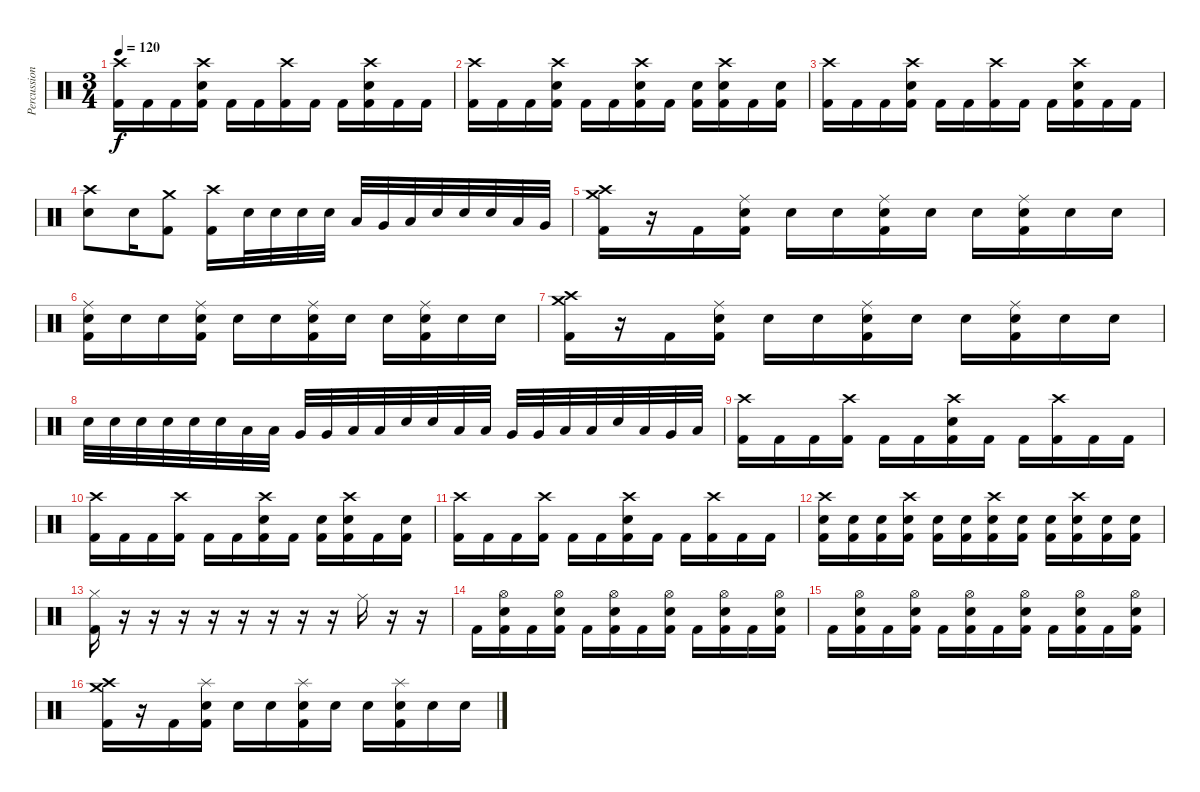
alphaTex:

\track ("Percussion" "Percussion") {instrument percussion}
\staff {score}
\articulation defaults
\ts (3 4)
\tempo 120
\clef neutral
\ks c
("Crash high (hit)" "Kick (hit) 2").16{dy f} "Kick (hit) 2".16 "Kick (hit) 2".16 ("Crash high (hit)" "Electric Snare (hit)" "Kick (hit) 2").16 "Kick (hit) 2".16 "Kick (hit) 2".16 ("Crash high (hit)" "Kick (hit) 2").16 "Kick (hit) 2".16 "Kick (hit) 2".16 ("Crash high (hit)" "Electric Snare (hit)" "Kick (hit) 2").16 "Kick (hit) 2".16 "Kick (hit) 2".16 |
("Crash high (hit)" "Kick (hit) 2").16 "Kick (hit) 2".16 "Kick (hit) 2".16 ("Crash high (hit)" "Electric Snare (hit)" "Kick (hit) 2").16 "Kick (hit) 2".16 "Kick (hit) 2".16 ("Crash high (hit)" "Electric Snare (hit)" "Kick (hit) 2").16 "Kick (hit) 2".16 ("Electric Snare (hit)" "Kick (hit) 2").16 ("Crash high (hit)" "Electric Snare (hit)" "Kick (hit) 2").16 "Kick (hit) 2".16 ("Electric Snare (hit)" "Kick (hit) 2").16 |
("Crash high (hit)" "Kick (hit) 2").16 "Kick (hit) 2".16 "Kick (hit) 2".16 ("Crash high (hit)" "Electric Snare (hit)" "Kick (hit) 2").16 "Kick (hit) 2".16 "Kick (hit) 2".16 ("Crash high (hit)" "Kick (hit) 2").16 "Kick (hit) 2".16 "Kick (hit) 2".16 ("Crash high (hit)" "Electric Snare (hit)" "Kick (hit) 2").16 "Kick (hit) 2".16 "Kick (hit) 2".16 |
("Crash high (hit)" "Electric Snare (hit)").8 "Electric Snare (hit)".16 ("Crash medium (hit)" "Kick (hit) 2").8 ("Crash high (hit)" "Kick (hit) 2").16 "Electric Snare (hit)".32 "Electric Snare (hit)".32 "Electric Snare (hit)".32 "Electric Snare (hit)".32 "Low Tom (hit)".32 "Very Low Tom (hit)".32 "Low Floor Tom (hit)".32 "Electric Snare (hit)".32 "Electric Snare (hit)".32 "Electric Snare (hit)".32 "Low Tom (hit)".32 "Very Low Tom (hit)".32 |
("Crash high (hit)" "Crash medium (hit)" "Kick (hit) 2").16 r.16 "Kick (hit) 2".16 ("Ride (middle)" "Electric Snare (hit)" "Kick (hit) 2").16 "Electric Snare (hit)".16 "Electric Snare (hit)".16 ("Ride (middle)" "Electric Snare (hit)" "Kick (hit) 2").16 "Electric Snare (hit)".16 "Electric Snare (hit)".16 ("Ride (middle)" "Electric Snare (hit)" "Kick (hit) 2").16 "Electric Snare (hit)".16 "Electric Snare (hit)".16 |
("Ride (middle)" "Electric Snare (hit)" "Kick (hit) 2").16 "Electric Snare (hit)".16 "Electric Snare (hit)".16 ("Ride (middle)" "Electric Snare (hit)" "Kick (hit) 2").16 "Electric Snare (hit)".16 "Electric Snare (hit)".16 ("Ride (middle)" "Electric Snare (hit)" "Kick (hit) 2").16 "Electric Snare (hit)".16 "Electric Snare (hit)".16 ("Ride (middle)" "Electric Snare (hit)" "Kick (hit) 2").16 "Electric Snare (hit)".16 "Electric Snare (hit)".16 |
("Crash high (hit)" "Crash medium (hit)" "Kick (hit) 2").16 r.16 "Kick (hit) 2".16 ("Ride (middle)" "Electric Snare (hit)" "Kick (hit) 2").16 "Electric Snare (hit)".16 "Electric Snare (hit)".16 ("Ride (middle)" "Electric Snare (hit)" "Kick (hit) 2").16 "Electric Snare (hit)".16 "Electric Snare (hit)".16 ("Ride (middle)" "Electric Snare (hit)" "Kick (hit) 2").16 "Electric Snare (hit)".16 "Electric Snare (hit)".16 |
"Electric Snare (hit)".32 "Electric Snare (hit)".32 "Electric Snare (hit)".32 "Electric Snare (hit)".32 "Electric Snare (hit)".32 "Electric Snare (hit)".32 "Low Tom (hit)".32 "Low Tom (hit)".32 "Very Low Tom (hit)".32 "Very Low Tom (hit)".32 "Low Floor Tom (hit)".32 "Low Floor Tom (hit)".32 "Electric Snare (hit)".32 "Electric Snare (hit)".32 "Low Tom (hit)".32 "Low Tom (hit)".32 "Very Low Tom (hit)".32 "Very Low Tom (hit)".32 "Low Floor Tom (hit)".32 "Low Floor Tom (hit)".32 "Electric Snare (hit)".32 "Low Tom (hit)".32 "Very Low Tom (hit)".32 "Low Floor Tom (hit)".32 |
("Crash high (hit)" "Kick (hit) 2").16 "Kick (hit) 2".16 "Kick (hit) 2".16 ("Crash high (hit)" "Kick (hit) 2").16 "Kick (hit) 2".16 "Kick (hit) 2".16 ("Crash high (hit)" "Electric Snare (hit)" "Kick (hit) 2").16 "Kick (hit) 2".16 "Kick (hit) 2".16 ("Crash high (hit)" "Kick (hit) 2").16 "Kick (hit) 2".16 "Kick (hit) 2".16 |
("Crash high (hit)" "Kick (hit) 2").16 "Kick (hit) 2".16 "Kick (hit) 2".16 ("Crash high (hit)" "Kick (hit) 2").16 "Kick (hit) 2".16 "Kick (hit) 2".16 ("Crash high (hit)" "Electric Snare (hit)" "Kick (hit) 2").16 "Kick (hit) 2".16 ("Electric Snare (hit)" "Kick (hit) 2").16 ("Crash high (hit)" "Electric Snare (hit)" "Kick (hit) 2").16 "Kick (hit) 2".16 ("Electric Snare (hit)" "Kick (hit) 2").16 |
("Crash high (hit)" "Kick (hit) 2").16 "Kick (hit) 2".16 "Kick (hit) 2".16 ("Crash high (hit)" "Kick (hit) 2").16 "Kick (hit) 2".16 "Kick (hit) 2".16 ("Crash high (hit)" "Electric Snare (hit)" "Kick (hit) 2").16 "Kick (hit) 2".16 "Kick (hit) 2".16 ("Crash high (hit)" "Kick (hit) 2").16 "Kick (hit) 2".16 "Kick (hit) 2".16 |
("Crash high (hit)" "Electric Snare (hit)" "Kick (hit) 2").16 ("Electric Snare (hit)" "Kick (hit) 2").16 ("Electric Snare (hit)" "Kick (hit) 2").16 ("Crash high (hit)" "Electric Snare (hit)" "Kick (hit) 2").16 ("Electric Snare (hit)" "Kick (hit) 2").16 ("Electric Snare (hit)" "Kick (hit) 2").16 ("Crash high (hit)" "Electric Snare (hit)" "Kick (hit) 2").16 ("Electric Snare (hit)" "Kick (hit) 2").16 ("Electric Snare (hit)" "Kick (hit) 2").16 ("Crash high (hit)" "Electric Snare (hit)" "Kick (hit) 2").16 ("Electric Snare (hit)" "Kick (hit) 2").16 ("Electric Snare (hit)" "Kick (hit) 2").16 |
("Hi-Hat (closed)" "Kick (hit) 2").16 r.16 r.16 r.16 r.16 r.16 r.16 r.16 r.16 "Ride (middle)".16 r.16 r.16 |
"Kick (hit) 2".16 ("Hi-Hat (open)" "Electric Snare (hit)" "Kick (hit) 2").16 "Kick (hit) 2".16 ("Hi-Hat (open)" "Electric Snare (hit)" "Kick (hit) 2").16 "Kick (hit) 2".16 ("Hi-Hat (open)" "Electric Snare (hit)" "Kick (hit) 2").16 "Kick (hit) 2".16 ("Hi-Hat (open)" "Electric Snare (hit)" "Kick (hit) 2").16 "Kick (hit) 2".16 ("Hi-Hat (open)" "Electric Snare (hit)" "Kick (hit) 2").16 "Kick (hit) 2".16 ("Hi-Hat (open)" "Electric Snare (hit)" "Kick (hit) 2").16 |
"Kick (hit) 2".16 ("Hi-Hat (open)" "Electric Snare (hit)" "Kick (hit) 2").16 "Kick (hit) 2".16 ("Hi-Hat (open)" "Electric Snare (hit)" "Kick (hit) 2").16 "Kick (hit) 2".16 ("Hi-Hat (open)" "Electric Snare (hit)" "Kick (hit) 2").16 "Kick (hit) 2".16 ("Hi-Hat (open)" "Electric Snare (hit)" "Kick (hit) 2").16 "Kick (hit) 2".16 ("Hi-Hat (open)" "Electric Snare (hit)" "Kick (hit) 2").16 "Kick (hit) 2".16 ("Hi-Hat (open)" "Electric Snare (hit)" "Kick (hit) 2").16 |
("Crash high (hit)" "Crash medium (hit)" "Kick (hit) 2").16 r.16 "Kick (hit) 2".16 ("Splash (hit)" "Electric Snare (hit)" "Kick (hit) 2").16 "Electric Snare (hit)".16 "Electric Snare (hit)".16 ("Splash (hit)" "Electric Snare (hit)" "Kick (hit) 2").16 "Electric Snare (hit)".16 "Electric Snare (hit)".16 ("Splash (hit)" "Electric Snare (hit)" "Kick (hit) 2").16 "Electric Snare (hit)".16 "Electric Snare (hit)".16
